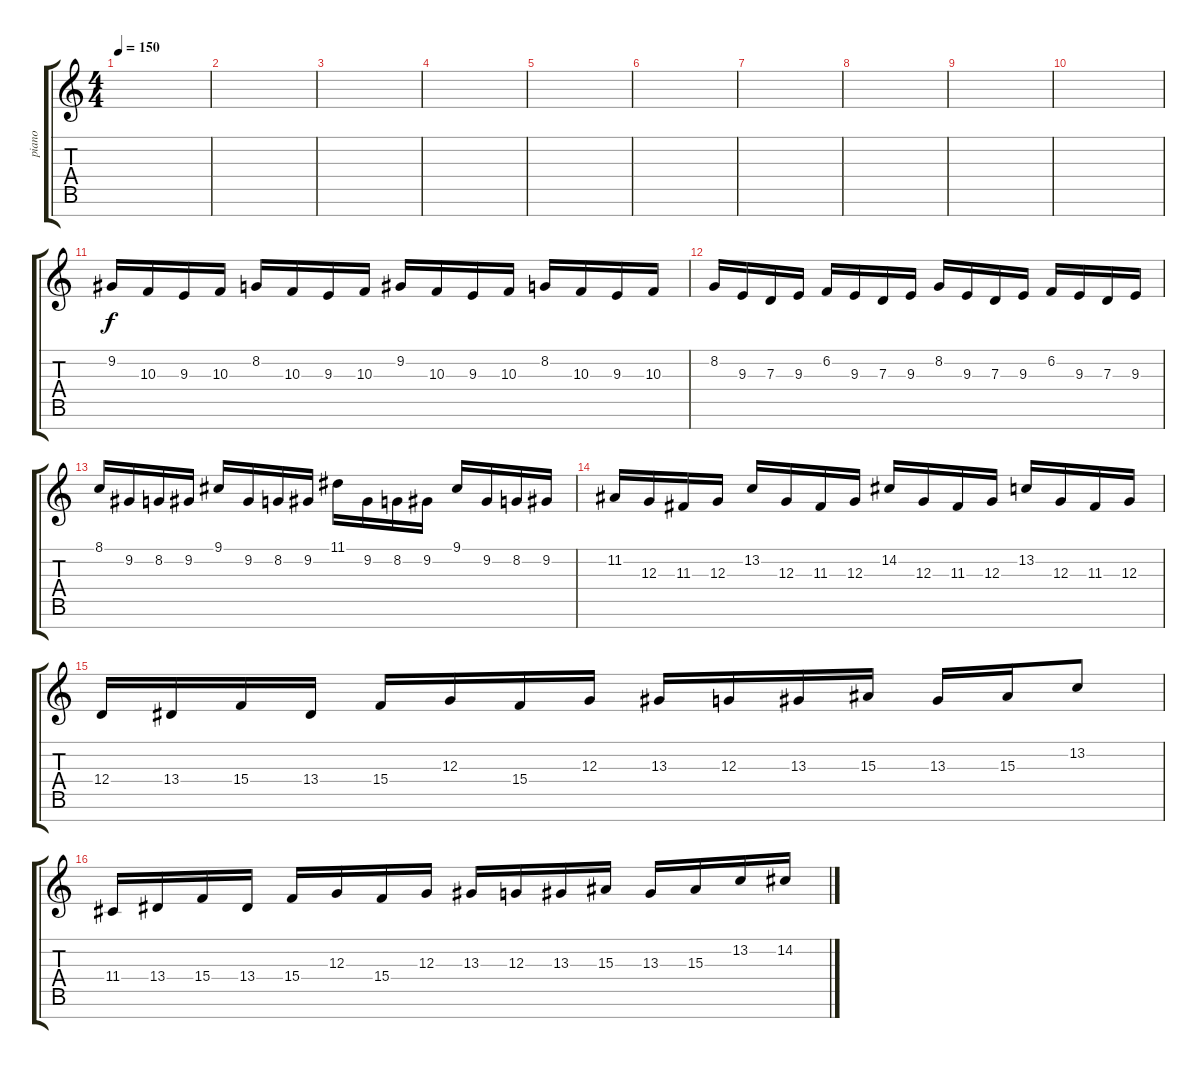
\track ("piano" "piano") {instrument acousticgrandpiano}
\staff {score tabs}
\tuning (E4 B3 G3 D3 A2 E2 B1) {hide}
\ts (4 4)
\tempo 150
\clef g2
\ks c
|
|
|
|
|
|
|
|
|
|
9.2.16{dy f instrument harpsichord} 10.3.16 9.3.16 10.3.16 8.2.16 10.3.16 9.3.16 10.3.16 9.2.16 10.3.16 9.3.16 10.3.16 8.2.16 10.3.16 9.3.16 10.3.16 |
8.2.16 9.3.16 7.3.16 9.3.16 6.2.16 9.3.16 7.3.16 9.3.16 8.2.16 9.3.16 7.3.16 9.3.16 6.2.16 9.3.16 7.3.16 9.3.16 |
8.1.16 9.2.16 8.2.16 9.2.16 9.1.16 9.2.16 8.2.16 9.2.16 11.1.16 9.2.16 8.2.16 9.2.16 9.1.16 9.2.16 8.2.16 9.2.16 |
11.2.16 12.3.16 11.3.16 12.3.16 13.2.16 12.3.16 11.3.16 12.3.16 14.2.16 12.3.16 11.3.16 12.3.16 13.2.16 12.3.16 11.3.16 12.3.16 |
12.4.16 13.4.16 15.4.16 13.4.16 15.4.16 12.3.16 15.4.16 12.3.16 13.3.16 12.3.16 13.3.16 15.3.16 13.3.16 15.3.16 13.2.8 |
11.4.16 13.4.16 15.4.16 13.4.16 15.4.16 12.3.16 15.4.16 12.3.16 13.3.16 12.3.16 13.3.16 15.3.16 13.3.16 15.3.16 13.2.16 14.2.16
